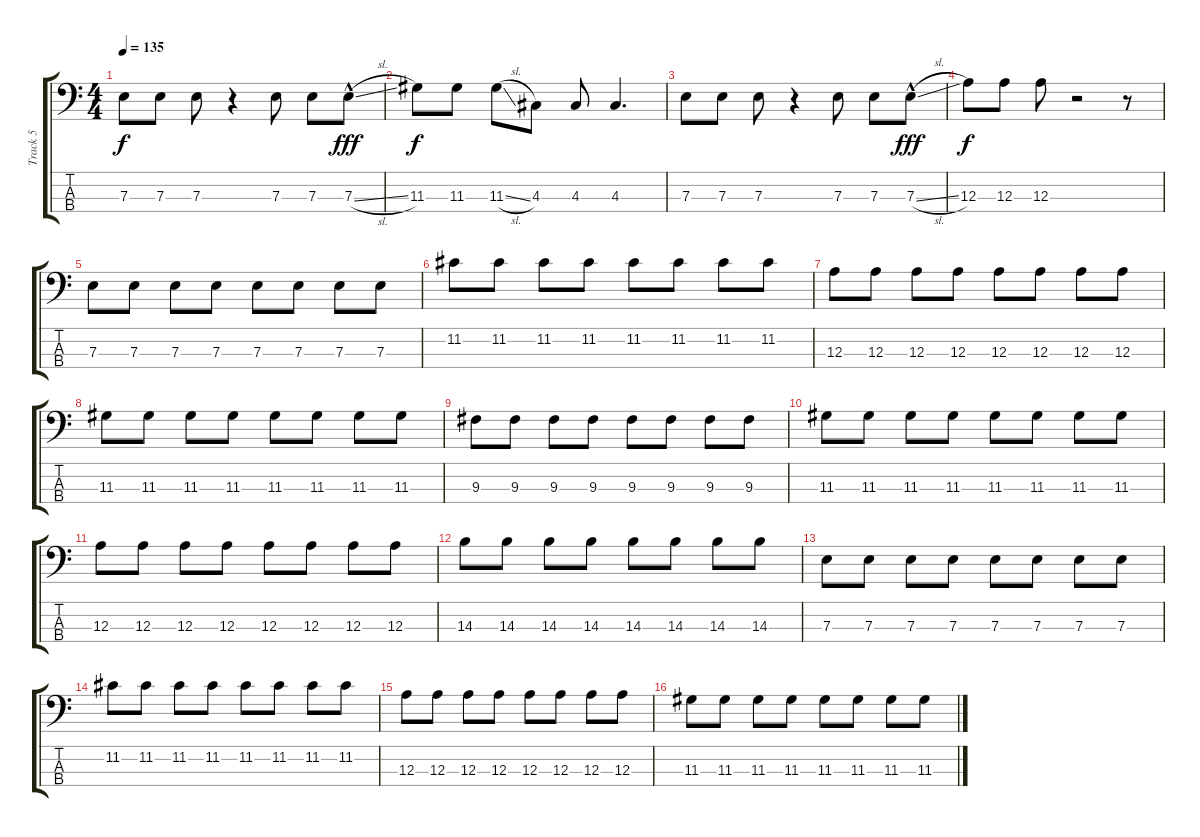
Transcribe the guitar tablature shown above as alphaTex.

\track ("Track 5" "Track 5") {instrument electricbassfinger}
\staff {score tabs}
\tuning (G2 D2 A1 E1) {hide}
\ts (4 4)
\tempo 135
\clef f4
\ks c
7.3.8{dy f} 7.3.8 7.3.8 r.4 7.3.8 7.3.8 7.3{sl hac}.8{dy fff} |
11.3.8{dy f} 11.3.8 11.3{sl}.8 4.3.8 4.3.8 4.3.4{d} |
7.3.8 7.3.8 7.3.8 r.4 7.3.8 7.3.8 7.3{sl hac}.8{dy fff} |
12.3.8{dy f} 12.3.8 12.3.8 r.2 r.8 |
7.3.8 7.3.8 7.3.8 7.3.8 7.3.8 7.3.8 7.3.8 7.3.8 |
11.2.8 11.2.8 11.2.8 11.2.8 11.2.8 11.2.8 11.2.8 11.2.8 |
12.3.8 12.3.8 12.3.8 12.3.8 12.3.8 12.3.8 12.3.8 12.3.8 |
11.3.8 11.3.8 11.3.8 11.3.8 11.3.8 11.3.8 11.3.8 11.3.8 |
9.3.8 9.3.8 9.3.8 9.3.8 9.3.8 9.3.8 9.3.8 9.3.8 |
11.3.8 11.3.8 11.3.8 11.3.8 11.3.8 11.3.8 11.3.8 11.3.8 |
12.3.8 12.3.8 12.3.8 12.3.8 12.3.8 12.3.8 12.3.8 12.3.8 |
14.3.8 14.3.8 14.3.8 14.3.8 14.3.8 14.3.8 14.3.8 14.3.8 |
7.3.8 7.3.8 7.3.8 7.3.8 7.3.8 7.3.8 7.3.8 7.3.8 |
11.2.8 11.2.8 11.2.8 11.2.8 11.2.8 11.2.8 11.2.8 11.2.8 |
12.3.8 12.3.8 12.3.8 12.3.8 12.3.8 12.3.8 12.3.8 12.3.8 |
11.3.8 11.3.8 11.3.8 11.3.8 11.3.8 11.3.8 11.3.8 11.3.8
